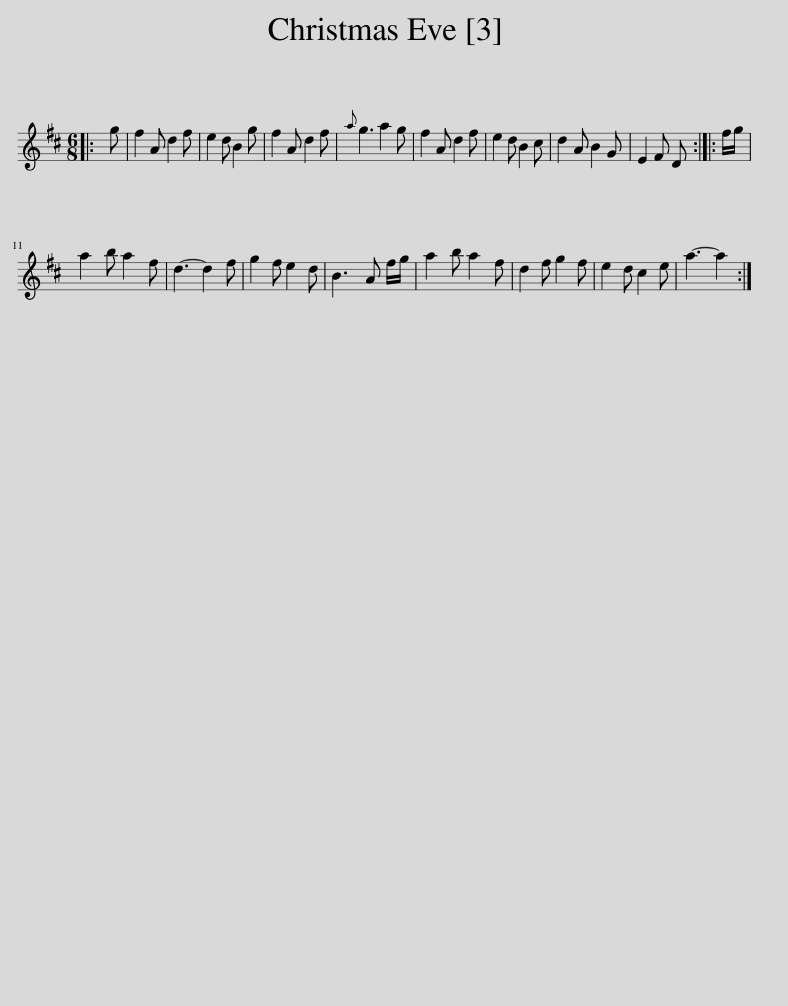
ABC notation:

X:1
L:1/8
M:6/8
I:linebreak $
K:D
V:1 treble
V:1
|: g | f2 A d2 f | e2 d B2 g | f2 A d2 f |{a} g3 a2 g | %5
 f2 A d2 f | e2 d B2 c | d2 A B2 G | E2 F D :: f/g/ |$ %10
 a2 b a2 f | d3- d2 f | g2 f e2 d | B3 A f/g/ | a2 b a2 f | %15
 d2 f g2 f | e2 d c2 e | a3- a2 :| %18
